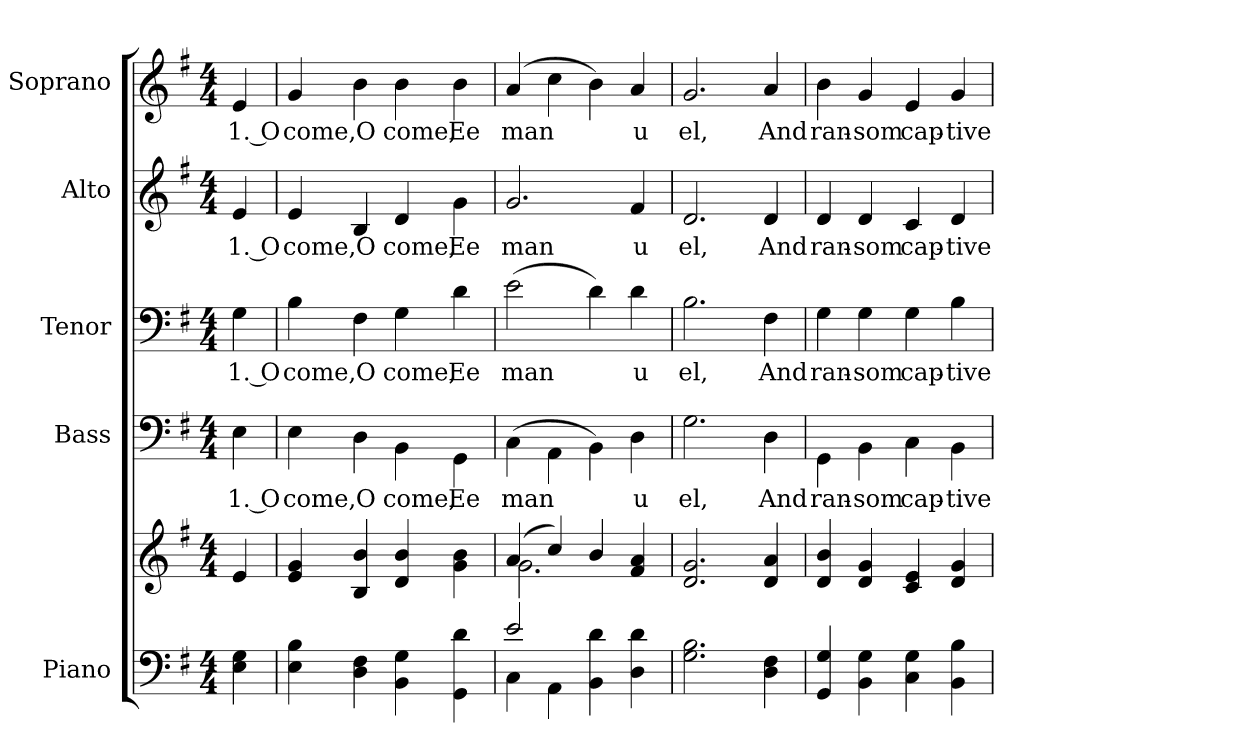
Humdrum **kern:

**kern	**kern	**kern	**text	**kern	**text	**kern	**text	**kern	**text
*part5	*part5	*part4	*part4	*part3	*part3	*part2	*part2	*part1	*part1
*staff6	*staff5	*staff4	*staff4	*staff3	*staff3	*staff2	*staff2	*staff1	*staff1
*I"Piano	*	*I"Bass	*	*I"Tenor	*	*I"Alto	*	*I"Soprano	*
*I'Pno.	*	*I'B.	*	*I'T.	*	*I'A.	*	*I'S.	*
!!LO:PB:g=z
*clefF4	*clefG2	*clefF4	*	*clefF4	*	*clefG2	*	*clefG2	*
*k[f#]	*k[f#]	*k[f#]	*	*k[f#]	*	*k[f#]	*	*k[f#]	*
*G:	*G:	*G:	*	*G:	*	*G:	*	*G:	*
*M4/4	*M4/4	*M4/4	*	*M4/4	*	*M4/4	*	*M4/4	*
*MM125	*MM125	*MM125	*	*MM125	*	*MM125	*	*MM125	*
=1	=1	=1	=1	=1	=1	=1	=1	=1	=1
!	!	!	!LO:LY:b:color=#000000	!	!	!	!	!	!
!	!	!	!	!	!LO:LY:b:color=#000000	!	!	!	!
!	!	!	!	!	!	!	!LO:LY:b:color=#000000	!	!
!	!	!	!	!	!	!	!	!	!LO:LY:b:color=#000000
4Ei\ 4Gi	4ei/	4Ei\	1. O	4Gi\	1. O	4ei/	1. O	4ei/	1. O
=2	=2	=2	=2	=2	=2	=2	=2	=2	=2
!	!	!	!LO:LY:b:color=#000000	!	!	!	!	!	!
!	!	!	!	!	!LO:LY:b:color=#000000	!	!	!	!
!	!	!	!	!	!	!	!LO:LY:b:color=#000000	!	!
!	!	!	!	!	!	!	!	!	!LO:LY:b:color=#000000
4Ei\ 4Bi	4ei/ 4gi	4Ei\	come,	4Bi\	come,	4ei/	come,	4gi/	come,
!	!	!	!LO:LY:b:color=#000000	!	!	!	!	!	!
!	!	!	!	!	!LO:LY:b:color=#000000	!	!	!	!
!	!	!	!	!	!	!	!LO:LY:b:color=#000000	!	!
!	!	!	!	!	!	!	!	!	!LO:LY:b:color=#000000
4Di\ 4F#i	4Bi/ 4bi	4Di\	O	4F#i\	O	4Bi/	O	4bi\	O
!	!	!	!LO:LY:b:color=#000000	!	!	!	!	!	!
!	!	!	!	!	!LO:LY:b:color=#000000	!	!	!	!
!	!	!	!	!	!	!	!LO:LY:b:color=#000000	!	!
!	!	!	!	!	!	!	!	!	!LO:LY:b:color=#000000
4BBi\ 4Gi	4di/ 4bi	4BBi\	come,	4Gi\	come,	4di/	come,	4bi\	come,
!	!	!	!LO:LY:b:color=#000000	!	!	!	!	!	!
!	!	!	!	!	!LO:LY:b:color=#000000	!	!	!	!
!	!	!	!	!	!	!	!LO:LY:b:color=#000000	!	!
!	!	!	!	!	!	!	!	!	!LO:LY:b:color=#000000
4GGi\ 4di	4gi\ 4bi	4GGi\	Ee	4di\	Ee	4gi\	Ee	4bi\	Ee
=3	=3	=3	=3	=3	=3	=3	=3	=3	=3
*^	*^	*	*	*	*	*	*	*	*
!	!	!	!	!	!LO:LY:b:color=#000000	!	!	!	!	!	!
!	!	!	!	!	!	!	!LO:LY:b:color=#000000	!	!	!	!
!	!	!	!	!	!	!	!	!	!LO:LY:b:color=#000000	!	!
!	!	!	!	!	!	!	!	!	!	!	!LO:LY:b:color=#000000
2ei/	4Ci\	(4ai/	2.gi\	(4Ci\	man	(2ei\	man	2.gi/	man	(4ai/	man
.	4AAi\	4cci/)	.	4AAi\	.	.	.	.	.	4cci\	.
4BBi\ 4di	2ryy	4bi/	.	4BBi\)	.	4di\)	.	.	.	4bi\)	.
!	!	!	!	!	!LO:LY:b:color=#000000	!	!	!	!	!	!
!	!	!	!	!	!	!	!LO:LY:b:color=#000000	!	!	!	!
!	!	!	!	!	!	!	!	!	!LO:LY:b:color=#000000	!	!
!	!	!	!	!	!	!	!	!	!	!	!LO:LY:b:color=#000000
4Di\ 4di	.	4f#i/ 4ai	4ryy	4Di\	u	4di\	u	4f#i/	u	4ai/	u
*v	*v	*	*	*	*	*	*	*	*	*	*
*	*v	*v	*	*	*	*	*	*	*	*
=4	=4	=4	=4	=4	=4	=4	=4	=4	=4
*	*^	*	*	*	*	*	*	*	*
!	!	!	!	!LO:LY:b:color=#000000	!	!	!	!	!	!
*	*v	*v	*	*	*	*	*	*	*	*
*	*^	*	*	*	*	*	*	*	*
!	!	!	!	!	!	!LO:LY:b:color=#000000	!	!	!	!
*	*v	*v	*	*	*	*	*	*	*	*
*	*^	*	*	*	*	*	*	*	*
!	!	!	!	!	!	!	!	!LO:LY:b:color=#000000	!	!
*	*v	*v	*	*	*	*	*	*	*	*
*	*^	*	*	*	*	*	*	*	*
!	!	!	!	!	!	!	!	!	!	!LO:LY:b:color=#000000
*	*v	*v	*	*	*	*	*	*	*	*
2.Gi\ 2.Bi	2.di/ 2.gi	2.Gi\	el,	2.Bi\	el,	2.di/	el,	2.gi/	el,
!	!	!	!LO:LY:b:color=#000000	!	!	!	!	!	!
!	!	!	!	!	!LO:LY:b:color=#000000	!	!	!	!
!	!	!	!	!	!	!	!LO:LY:b:color=#000000	!	!
!	!	!	!	!	!	!	!	!	!LO:LY:b:color=#000000
4Di\ 4F#i	4di/ 4ai	4Di\	And	4F#i\	And	4di/	And	4ai/	And
!!LO:PB:g=z
=5	=5	=5	=5	=5	=5	=5	=5	=5	=5
!	!	!	!LO:LY:b:color=#000000	!	!	!	!	!	!
!	!	!	!	!	!LO:LY:b:color=#000000	!	!	!	!
!	!	!	!	!	!	!	!LO:LY:b:color=#000000	!	!
!	!	!	!	!	!	!	!	!	!LO:LY:b:color=#000000
4GGi/ 4Gi	4di/ 4bi	4GGi\	ran-	4Gi\	ran-	4di/	ran-	4bi\	ran-
!	!	!	!LO:LY:b:color=#000000	!	!	!	!	!	!
!	!	!	!	!	!LO:LY:b:color=#000000	!	!	!	!
!	!	!	!	!	!	!	!LO:LY:b:color=#000000	!	!
!	!	!	!	!	!	!	!	!	!LO:LY:b:color=#000000
4BBi\ 4Gi	4di/ 4gi	4BBi\	-som	4Gi\	-som	4di/	-som	4gi/	-som
!	!	!	!LO:LY:b:color=#000000	!	!	!	!	!	!
!	!	!	!	!	!LO:LY:b:color=#000000	!	!	!	!
!	!	!	!	!	!	!	!LO:LY:b:color=#000000	!	!
!	!	!	!	!	!	!	!	!	!LO:LY:b:color=#000000
4Ci\ 4Gi	4ci/ 4ei	4Ci\	cap-	4Gi\	cap-	4ci/	cap-	4ei/	cap-
!	!	!	!LO:LY:b:color=#000000	!	!	!	!	!	!
!	!	!	!	!	!LO:LY:b:color=#000000	!	!	!	!
!	!	!	!	!	!	!	!LO:LY:b:color=#000000	!	!
!	!	!	!	!	!	!	!	!	!LO:LY:b:color=#000000
4BBi\ 4Bi	4di/ 4gi	4BBi\	-tive	4Bi\	-tive	4di/	-tive	4gi/	-tive
=	=	=	=	=	=	=	=	=	=
*-	*-	*-	*-	*-	*-	*-	*-	*-	*-
